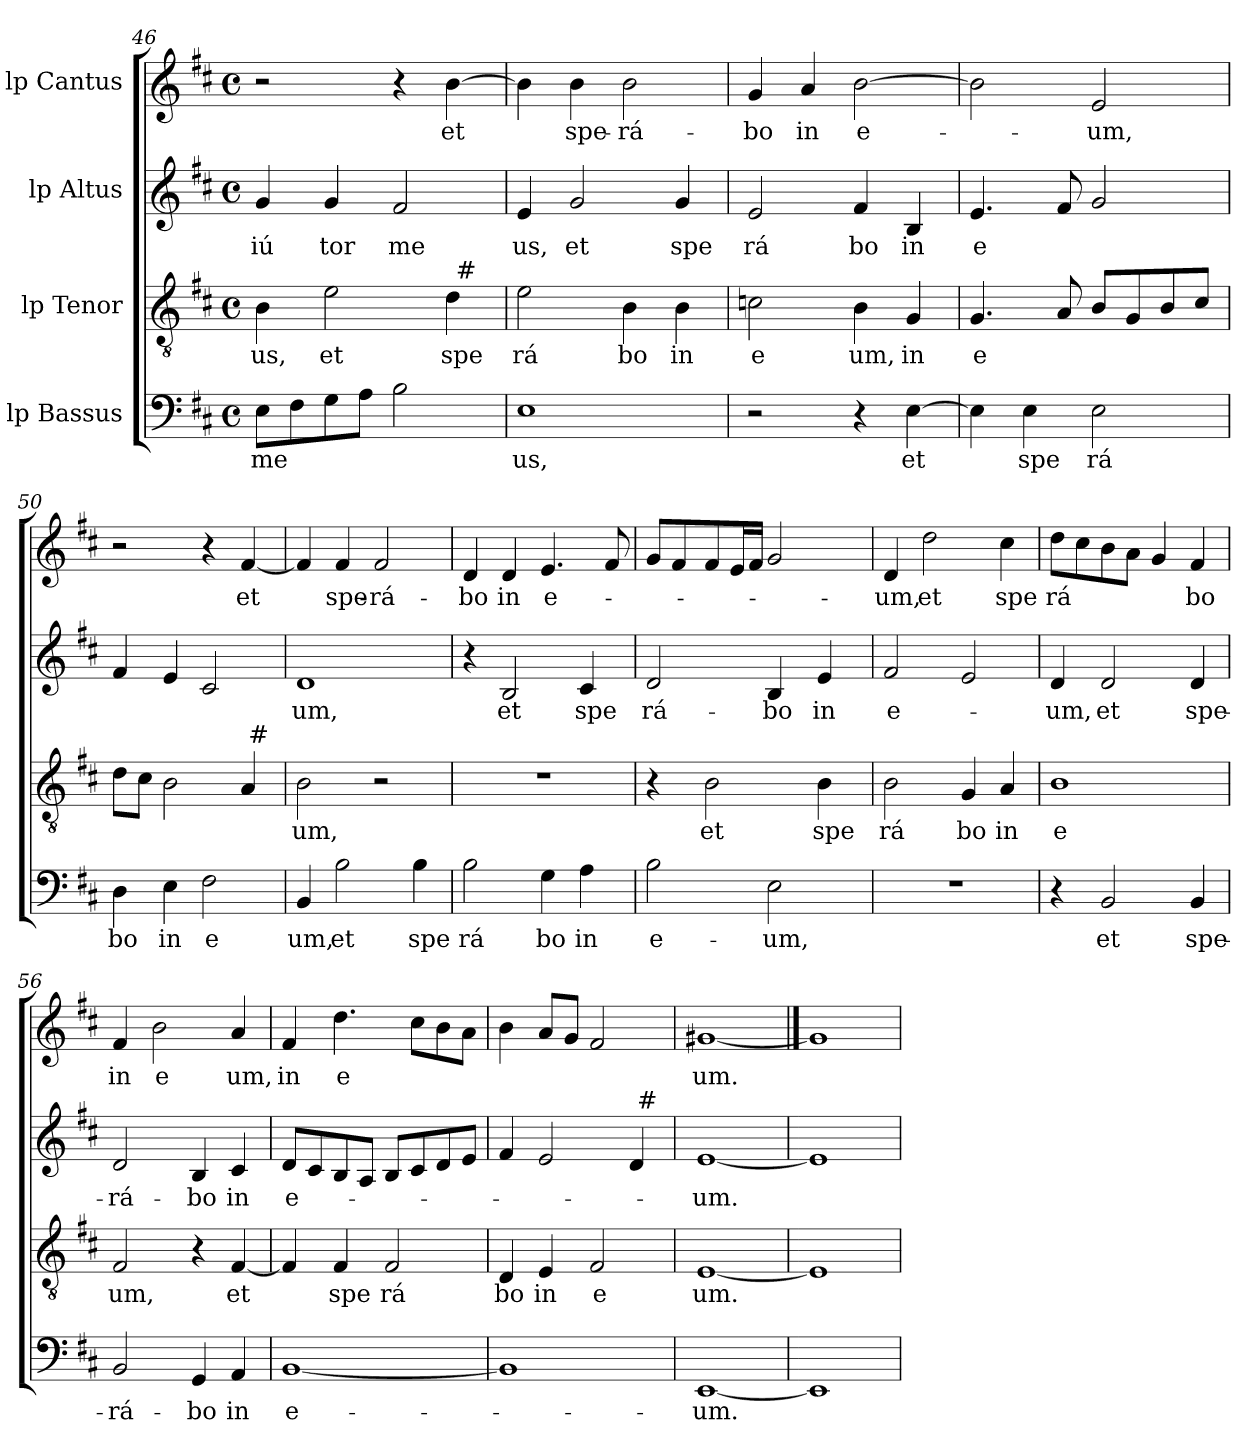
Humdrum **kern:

**kern	**text	**kern	**text	**kern	**text	**kern	**text
*part4	*part4	*part3	*part3	*part2	*part2	*part1	*part1
*staff4	*staff4	*staff3	*staff3	*staff2	*staff2	*staff1	*staff1
*I"lp Bassus	*	*I"lp Tenor	*	*I"lp Altus	*	*I"lp Cantus	*
!!LO:LB:g=z
*clefF4	*	*clefGv2	*	*clefG2	*	*clefG2	*
*k[f#c#]	*	*k[f#c#]	*	*k[f#c#]	*	*k[f#c#]	*
*D:	*	*D:	*	*D:	*	*D:	*
*M4/4	*	*M4/4	*	*M4/4	*	*M4/4	*
*met(c)	*	*met(c)	*	*met(c)	*	*met(c)	*
=46	=46	=46	=46	=46	=46	=46	=46
!	!LO:LY:b	!	!LO:LY:b:cj	!	!LO:LY:b:cj	!	!
*	*	*^	*	*	*	*	*
8E\L	me	4B\	2ryy	-us,	4g/	iú	2r	.
8F#\	.	.	.	.	.	.	.	.
!	!	!	!	!LO:LY:b:cj	!	!LO:LY:b:cj	!	!
8G\	.	2e\	.	et	4g/	tor	.	.
8A\J	.	.	.	.	.	.	.	.
!	!	!	!	!	!	!LO:LY:b:cj	!	!
2B\	.	.	4ryy	.	2f#/	me	4r	.
!	!	!	!	!LO:LY:b:cj	!	!	!	!LO:LY:b:cj
.	.	4d\	64ryy	spe	.	.	[>4b\	et
!	!	!	!LO:TX:a:t=#	!	!	!	!	!
.	.	.	8...ryy	.	.	.	.	.
=47	=47	=47	=47	=47	=47	=47	=47	=47
!	!LO:LY:b:cj	!	!	!LO:LY:b:cj	!	!LO:LY:b:cj	!	!
*	*	*v	*v	*	*	*	*	*
1E	us,	2e\	rá	4e/	us,	4b\]	.
!	!	!	!	!	!LO:LY:b:cj	!	!LO:LY:b:cj
.	.	.	.	2g/	et	4b\	spe-
!	!	!	!LO:LY:b:cj	!	!	!	!LO:LY:b:cj
.	.	4B\	bo	.	.	2b\	-rá-
!	!	!	!LO:LY:b:cj	!	!LO:LY:b:cj	!	!
.	.	4B\	in	4g/	spe	.	.
=48	=48	=48	=48	=48	=48	=48	=48
!	!	!	!LO:LY:b:cj	!	!LO:LY:b:cj	!	!LO:LY:b:cj
2r	.	2cn\	e	2e/	rá	4g/	-bo
!	!	!	!	!	!	!	!LO:LY:b:cj
.	.	.	.	.	.	4a/	in
!	!	!	!LO:LY:b:cj	!	!LO:LY:b:cj	!	!LO:LY:b:cj
4r	.	4B\	um,	4f#/	bo	[>2b\	e-
!	!LO:LY:b:cj	!	!LO:LY:b:cj	!	!LO:LY:b:cj	!	!
[>4E\	et	4G/	in	4B/	in	.	.
=49	=49	=49	=49	=49	=49	=49	=49
!	!	!	!LO:LY:b:cj	!	!LO:LY:b:cj	!	!
4E\]	.	4.G/	e	4.e/	e	2b\]	.
!	!LO:LY:b:cj	!	!	!	!	!	!
4E\	spe	.	.	.	.	.	.
.	.	8A/	.	8f#/	.	.	.
!	!LO:LY:b:cj	!	!	!	!	!	!LO:LY:b:cj
2E\	rá	8B/L	.	2g/	.	2e/	-um,
.	.	8G/	.	.	.	.	.
.	.	8B/	.	.	.	.	.
.	.	8c#/J	.	.	.	.	.
=50	=50	=50	=50	=50	=50	=50	=50
!	!LO:LY:b:cj	!	!	!	!	!	!
*	*	*^	*	*	*	*	*
4D\	bo	8d\L	2ryy	.	4f#/	.	2r	.
.	.	8c#\J	.	.	.	.	.	.
!	!LO:LY:b:cj	!	!	!	!	!	!	!
4E\	in	2B\	.	.	4e/	.	.	.
!	!LO:LY:b:cj	!	!	!	!	!	!	!
2F#\	e	.	4ryy	.	2c#/	.	4r	.
!	!	!	!	!	!	!	!	!LO:LY:b:cj
.	.	4A/	64ryy	.	.	.	[<4f#/	et
!	!	!	!LO:TX:a:t=#	!	!	!	!	!
.	.	.	8...ryy	.	.	.	.	.
=51	=51	=51	=51	=51	=51	=51	=51	=51
!	!LO:LY:b:cj	!	!	!LO:LY:b:cj	!	!LO:LY:b:cj	!	!
*	*	*v	*v	*	*	*	*	*
4BB/	um,	2B\	um,	1d	um,	4f#/]	.
!	!LO:LY:b:cj	!	!	!	!	!	!LO:LY:b:cj
2B\	et	.	.	.	.	4f#/	spe-
!	!	!	!	!	!	!	!LO:LY:b:cj
.	.	2r	.	.	.	2f#/	-rá-
!	!LO:LY:b:cj	!	!	!	!	!	!
4B\	spe	.	.	.	.	.	.
=52	=52	=52	=52	=52	=52	=52	=52
!	!LO:LY:b:cj	!	!	!	!	!	!LO:LY:b:cj
2B\	rá	1r	.	4r	.	4d/	-bo
!	!	!	!	!	!LO:LY:b:cj	!	!LO:LY:b:cj
.	.	.	.	2B/	et	4d/	in
!	!LO:LY:b:cj	!	!	!	!	!	!LO:LY:b:cj
4G\	bo	.	.	.	.	4.e/	e-
!	!LO:LY:b:cj	!	!	!	!LO:LY:b:cj	!	!
4A\	in	.	.	4c#/	spe	.	.
.	.	.	.	.	.	8f#/	.
!!LO:LB:g=z
=53	=53	=53	=53	=53	=53	=53	=53
!	!LO:LY:b:cj	!	!	!	!LO:LY:b:cj	!	!
*	*	*	*	*	*	*^	*
2B\	e-	4r	.	2d/	rá-	8g/L	8ryy	.
.	.	.	.	.	.	8f#/	32.ryy	.
.	.	.	.	.	.	.	2ryy	.
!	!	!	!LO:LY:b:cj	!	!	!	!	!
.	.	2B\	et	.	.	8f#/	.	.
.	.	.	.	.	.	16e/	.	.
.	.	.	.	.	.	16f#/J	.	.
!	!LO:LY:b:cj	!	!	!	!LO:LY:b:cj	!	!	!
2E\	-um,	.	.	4B/	-bo	2g/	.	.
.	.	.	.	.	.	.	4ryy	.
!	!	!	!LO:LY:b:cj	!	!LO:LY:b:cj	!	!	!
.	.	4B\	spe	4e/	in	.	.	.
.	.	.	.	.	.	.	16ryy	.
.	.	.	.	.	.	.	64ryy	.
=54	=54	=54	=54	=54	=54	=54	=54	=54
!	!	!	!LO:LY:b:cj	!	!LO:LY:b:cj	!	!	!LO:LY:b:cj
*	*	*	*	*	*	*v	*v	*
1r	.	2B\	rá	2f#/	e-	4d/	-um,
!	!	!	!	!	!	!	!LO:LY:b:cj
.	.	.	.	.	.	2dd\	et
!	!	!	!LO:LY:b:cj	!	!	!	!
.	.	4G/	bo	2e/	.	.	.
!	!	!	!LO:LY:b:cj	!	!	!	!LO:LY:b:cj
.	.	4A/	in	.	.	4cc#\	spe
=55	=55	=55	=55	=55	=55	=55	=55
!	!	!	!LO:LY:b:cj	!	!LO:LY:b:cj	!	!LO:LY:b:cj
4r	.	1B	e	4d/	-um,	8dd\L	rá
.	.	.	.	.	.	8cc#\	.
!	!LO:LY:b:cj	!	!	!	!LO:LY:b:cj	!	!
2BB/	et	.	.	2d/	et	8b\	.
.	.	.	.	.	.	8a\J	.
.	.	.	.	.	.	4g/	.
!	!LO:LY:b:cj	!	!	!	!LO:LY:b:cj	!	!LO:LY:b:cj
4BB/	spe-	.	.	4d/	spe-	4f#/	bo
=56	=56	=56	=56	=56	=56	=56	=56
!	!LO:LY:b:cj	!	!LO:LY:b:cj	!	!LO:LY:b:cj	!	!LO:LY:b:cj
2BB/	-rá-	2F#/	um,	2d/	-rá-	4f#/	in
!	!	!	!	!	!	!	!LO:LY:b:cj
.	.	.	.	.	.	2b\	e
!	!LO:LY:b:cj	!	!	!	!LO:LY:b:cj	!	!
4GG/	-bo	4r	.	4B/	-bo	.	.
!	!LO:LY:b:cj	!	!LO:LY:b:cj	!	!LO:LY:b:cj	!	!LO:LY:b:cj
4AA/	in	[<4F#/	et	4c#/	in	4a/	um,
=57	=57	=57	=57	=57	=57	=57	=57
!	!LO:LY:b:cj	!	!	!	!LO:LY:b:cj	!	!LO:LY:b:cj
[<1BB	e-	4F#/]	.	8d/L	e-	4f#/	in
.	.	.	.	8c#/	.	.	.
!	!	!	!LO:LY:b:cj	!	!	!	!LO:LY:b:cj
.	.	4F#/	spe	8B/	.	4.dd\	e
.	.	.	.	8A/J	.	.	.
!	!	!	!LO:LY:b:cj	!	!	!	!
.	.	2F#/	rá	8B/L	.	.	.
.	.	.	.	8c#/	.	8cc#\L	.
.	.	.	.	8d/	.	8b\	.
.	.	.	.	8e/J	.	8a\J	.
=58	=58	=58	=58	=58	=58	=58	=58
!	!	!	!LO:LY:b:cj	!	!	!	!
*	*	*	*	*^	*	*	*
1BB]	.	4D/	bo	4f#/	2ryy	.	4b\	.
!	!	!	!LO:LY:b:cj	!	!	!	!	!
.	.	4E/	in	2e/	.	.	8a/L	.
.	.	.	.	.	.	.	8g/J	.
!	!	!	!LO:LY:b:cj	!	!	!	!	!
.	.	2F#/	e	.	4ryy	.	2f#/	.
.	.	.	.	4d/	64ryy	.	.	.
!	!	!	!	!	!LO:TX:a:t=#	!	!	!
.	.	.	.	.	8...ryy	.	.	.
=59	=59	=59	=59	=59	=59	=59	=59	=59
!	!LO:LY:b:cj	!	!LO:LY:b:cj	!	!	!LO:LY:b:cj	!	!LO:LY:b:cj
*	*	*	*	*v	*v	*	*	*
[1EE	-um.	[1E	um.	[1e	-um.	[1g#X	um.
=60	==60	=60	==60	=60	==60	==60	==60
1EE]	.	1E]	.	1e]	.	1g#]	.
=	=	=	=	=	=	=	=
*-	*-	*-	*-	*-	*-	*-	*-
